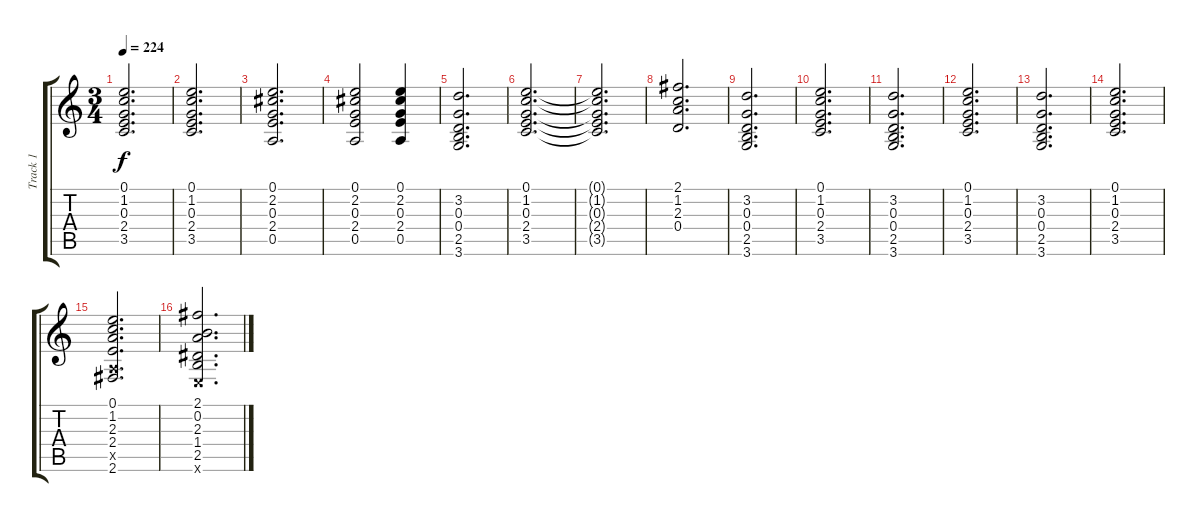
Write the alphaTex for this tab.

\track ("Track 1" "Track 1") {instrument electricguitarjazz}
\staff {score tabs}
\tuning (E4 B3 G3 D3 A2 E2) {hide}
\ts (3 4)
\tempo 224
\clef g2
\ks c
(0.1 1.2 0.3 2.4 3.5).2{d dy f} |
(0.1 1.2 0.3 2.4 3.5).2{d} |
(0.1 2.2 0.3 2.4 0.5).2{d} |
(0.1 2.2 0.3 2.4 0.5).2 (0.1 2.2 0.3 2.4 0.5).4 |
(3.2 0.3 0.4 2.5 3.6).2{d} |
(0.1 1.2 0.3 2.4 3.5).2{d} |
(0.1{t} 1.2{t} 0.3{t} 2.4{t} 3.5{t}).2{d} |
(2.1 1.2 2.3 0.4).2{d} |
(3.2 0.3 0.4 2.5 3.6).2{d} |
(0.1 1.2 0.3 2.4 3.5).2{d} |
(3.2 0.3 0.4 2.5 3.6).2{d} |
(0.1 1.2 0.3 2.4 3.5).2{d} |
(3.2 0.3 0.4 2.5 3.6).2{d} |
(0.1 1.2 0.3 2.4 3.5).2{d} |
(0.1 1.2 2.3 2.4 0.5{x} 2.6).2{d} |
(2.1 0.2 2.3 1.4 2.5 0.6{x}).2{d}
